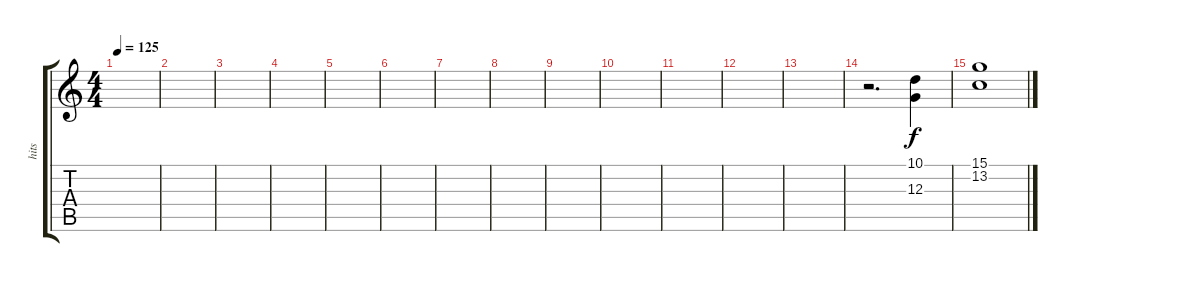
\track ("hits" "hits") {instrument orchestrahit}
\staff {score tabs}
\tuning (E4 B3 G3 D3 A2 E2) {hide}
\ts (4 4)
\tempo 125
\clef g2
\ks c
|
|
|
|
|
|
|
|
|
|
|
|
|
r.2{d} (10.1 12.3).4 |
(15.1 13.2).1
